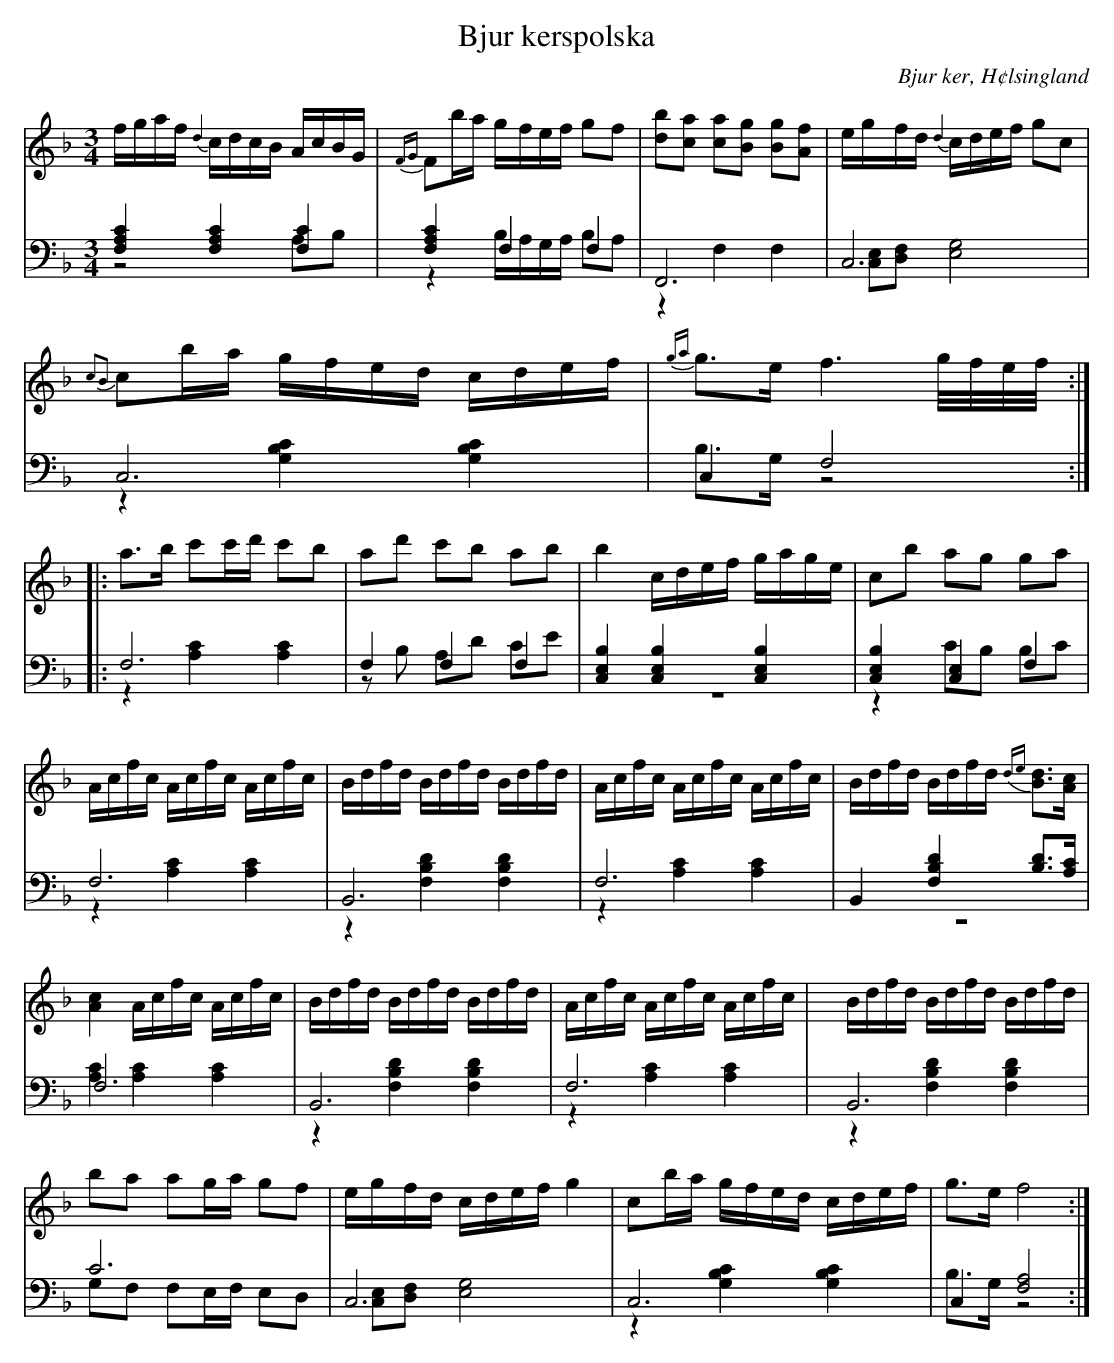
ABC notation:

X:1
T: Bjur kerspolska
O: Bjur ker, H¢lsingland
M: 3/4
L: 1/16
K: F
V:1
V:2
V:3 merge
V:1
fgaf {d2}cdcB AcBG|{FG}F2ba gfef g2f2|[d2b2][c2a2] [c2a2][B2g2] [B2g2][A2f2] |egfd {d2}cdef g2c2|
{c2B2}c2ba gfed cdef|{ga}g2>e2 f6g/f/e/f/:|
|:a2>b2 c'2c'd' c'2b2|a2d'2 c'2b2 a2b2|b4 cdef gage|c2b2 a2g2 g2a2|
Acfc Acfc Acfc|Bdfd Bdfd Bdfd|Acfc Acfc Acfc|Bdfd Bdfd {de}[B2d2]>[A2c2]|
[A4c4] Acfc Acfc|Bdfd Bdfd Bdfd|Acfc Acfc Acfc|Bdfd Bdfd Bdfd|
b2a2 a2ga g2f2|egfd cdef g4|c2ba gfed cdef|g2>e2 f8:|
V:2 clef=bass
[F,4A,4C4] [F,4A,4C4] [F,4C4]|[F,4A,4C4] F,4 F,4|F,,12|C,12|
C,12|C,4 F,8:|
|:F,12|F,4 F,4 F,4|[C,4E,4B,4] [C,4E,4B,4] [C,4E,4B,4]|[C,4E,4B,4] [C,4E,4] F,4|
F,12|B,,12|F,12|B,,4 [F,4B,4D4] [B,2D2]>[A,2C2]|
F,12|B,,12|F,12|B,,12|
C12|C,12|C,12|C,4 [F,8A,8]:|
V:3 clef=bass
z8 A,2B,2|z4 B,A,G,A, B,2A,2|z4 F,4 F,4|[C,2E,2][D,2F,2] [E,8G,8]|
z4 [G,4B,4C4] [G,4B,4C4]|B,2>G,2 z8:|
|:z4 [A,4C4] [A,4C4]|z2B,2 A,2D2 C2E2|z12|z4 C2B,2 B,2C2|
z4 [A,4C4] [A,4C4]|z4 [F,4B,4D4] [F,4B,4D4]|z4 [A,4C4] [A,4C4]|z12|
[A,4C4] [A,4C4] [A,4C4]|z4 [F,4B,4D4] [F,4B,4D4]|z4 [A,4C4] [A,4C4]|
|z4 [F,4B,4D4] [F,4B,4D4]|G,2F,2 F,2E,F, E,2D,2|[C,2E,2][D,2F,2] [E,8G,8]|z4 [G,4B,4C4] [G,4B,4C4]|B,2>G,2 z8:|
